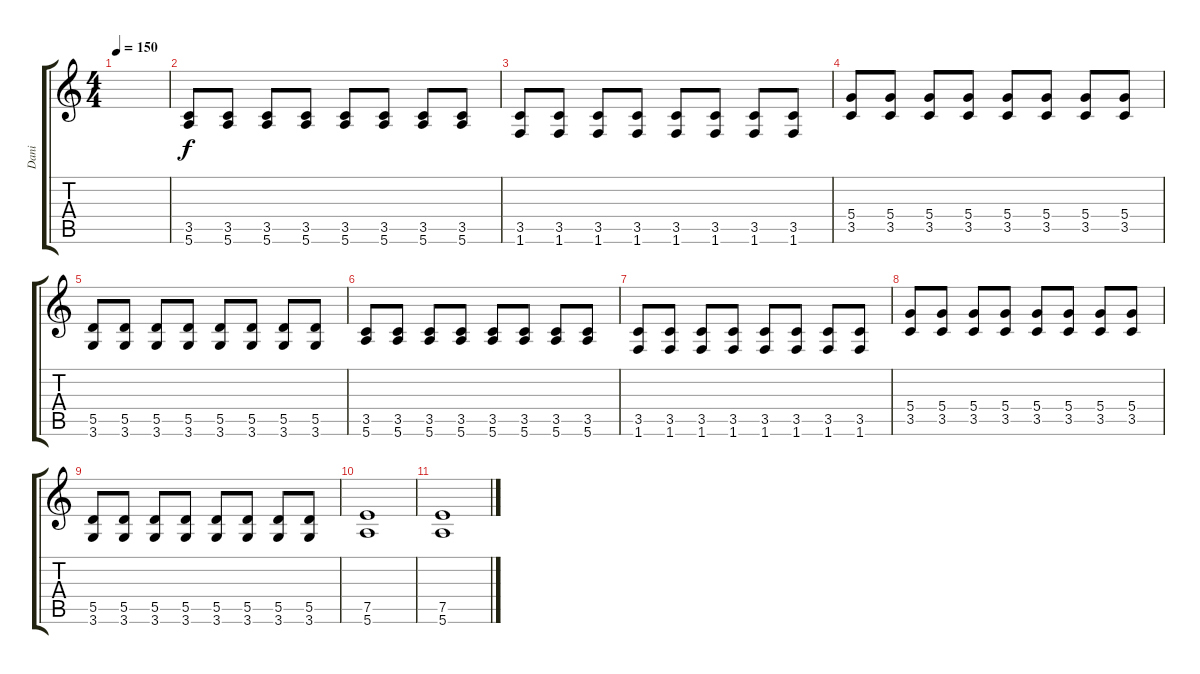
\track ("Dani" "Dani") {instrument acousticguitarnylon}
\staff {score tabs}
\tuning (E4 B3 G3 D3 A2 E2) {hide}
\ts (4 4)
\tempo 150
\clef g2
\ks c
|
(3.5 5.6).8{volume 16 instrument distortionguitar} (3.5 5.6).8 (3.5 5.6).8 (3.5 5.6).8 (3.5 5.6).8 (3.5 5.6).8 (3.5 5.6).8 (3.5 5.6).8 |
(3.5 1.6).8 (3.5 1.6).8 (3.5 1.6).8 (3.5 1.6).8 (3.5 1.6).8 (3.5 1.6).8 (3.5 1.6).8 (3.5 1.6).8 |
(5.4 3.5).8 (5.4 3.5).8 (5.4 3.5).8 (5.4 3.5).8 (5.4 3.5).8 (5.4 3.5).8 (5.4 3.5).8 (5.4 3.5).8 |
(5.5 3.6).8{volume 16 instrument distortionguitar} (5.5 3.6).8 (5.5 3.6).8 (5.5 3.6).8 (5.5 3.6).8 (5.5 3.6).8 (5.5 3.6).8 (5.5 3.6).8 |
(3.5 5.6).8{volume 16 instrument distortionguitar} (3.5 5.6).8 (3.5 5.6).8 (3.5 5.6).8 (3.5 5.6).8 (3.5 5.6).8 (3.5 5.6).8 (3.5 5.6).8 |
(3.5 1.6).8 (3.5 1.6).8 (3.5 1.6).8 (3.5 1.6).8 (3.5 1.6).8 (3.5 1.6).8 (3.5 1.6).8 (3.5 1.6).8 |
(5.4 3.5).8 (5.4 3.5).8 (5.4 3.5).8 (5.4 3.5).8 (5.4 3.5).8 (5.4 3.5).8 (5.4 3.5).8 (5.4 3.5).8 |
(5.5 3.6).8{volume 16 instrument distortionguitar} (5.5 3.6).8 (5.5 3.6).8 (5.5 3.6).8 (5.5 3.6).8 (5.5 3.6).8 (5.5 3.6).8 (5.5 3.6).8 |
(7.5 5.6).1{volume 16 instrument distortionguitar} |
(7.5 5.6).1{instrument gunshot}
